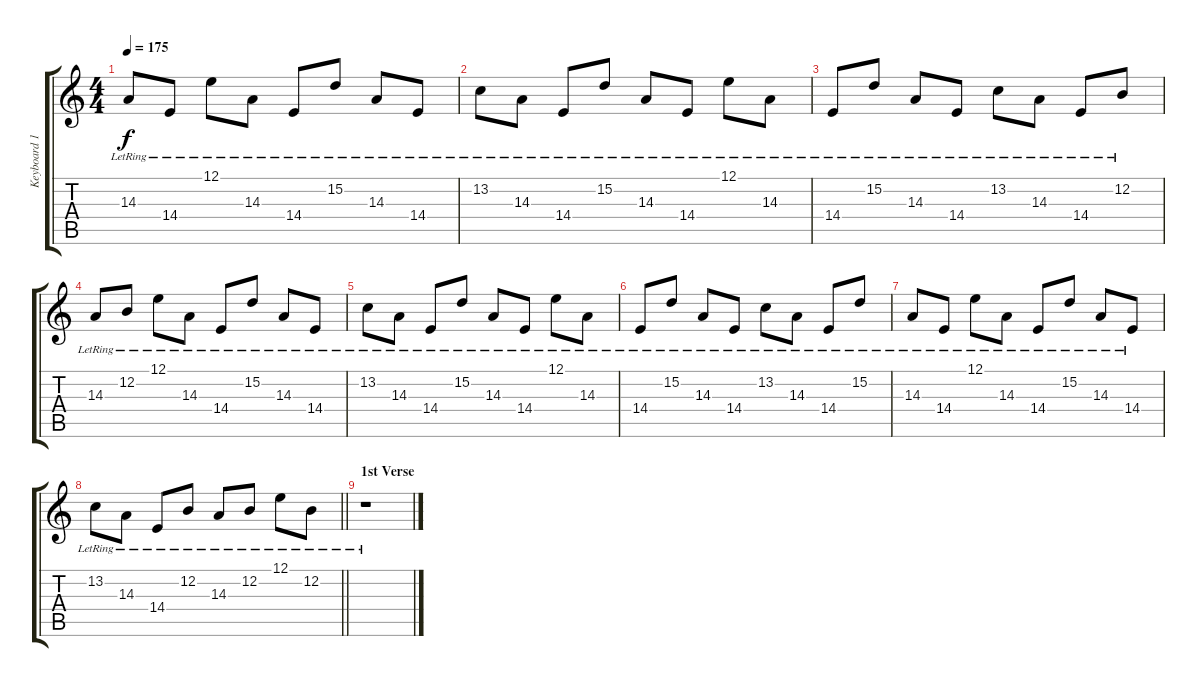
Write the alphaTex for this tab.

\track ("Keyboard 1" "Keyboard 1") {instrument harpsichord}
\staff {score tabs}
\tuning (E4 B3 G3 D3 A2 E2) {hide}
\ts (4 4)
\tempo 175
\clef g2
\ks c
14.3{lr}.8{dy f} 14.4{lr}.8 12.1{lr}.8 14.3{lr}.8 14.4{lr}.8 15.2{lr}.8 14.3{lr}.8 14.4{lr}.8 |
13.2{lr}.8 14.3{lr}.8 14.4{lr}.8 15.2{lr}.8 14.3{lr}.8 14.4{lr}.8 12.1{lr}.8 14.3{lr}.8 |
14.4{lr}.8 15.2{lr}.8 14.3{lr}.8 14.4{lr}.8 13.2{lr}.8 14.3{lr}.8 14.4{lr}.8 12.2{lr}.8 |
14.3{lr}.8 12.2{lr}.8 12.1{lr}.8 14.3{lr}.8 14.4{lr}.8 15.2{lr}.8 14.3{lr}.8 14.4{lr}.8 |
13.2{lr}.8 14.3{lr}.8 14.4{lr}.8 15.2{lr}.8 14.3{lr}.8 14.4{lr}.8 12.1{lr}.8 14.3{lr}.8 |
14.4{lr}.8 15.2{lr}.8 14.3{lr}.8 14.4{lr}.8 13.2{lr}.8 14.3{lr}.8 14.4{lr}.8 15.2{lr}.8 |
14.3{lr}.8 14.4{lr}.8 12.1{lr}.8 14.3{lr}.8 14.4{lr}.8 15.2{lr}.8 14.3{lr}.8 14.4{lr}.8 |
\barLineRight lightlight
13.2{lr}.8 14.3{lr}.8 14.4{lr}.8 12.2{lr}.8 14.3{lr}.8 12.2{lr}.8 12.1{lr}.8 12.2{lr}.8 |
\section ("" "1st Verse")
r.1
